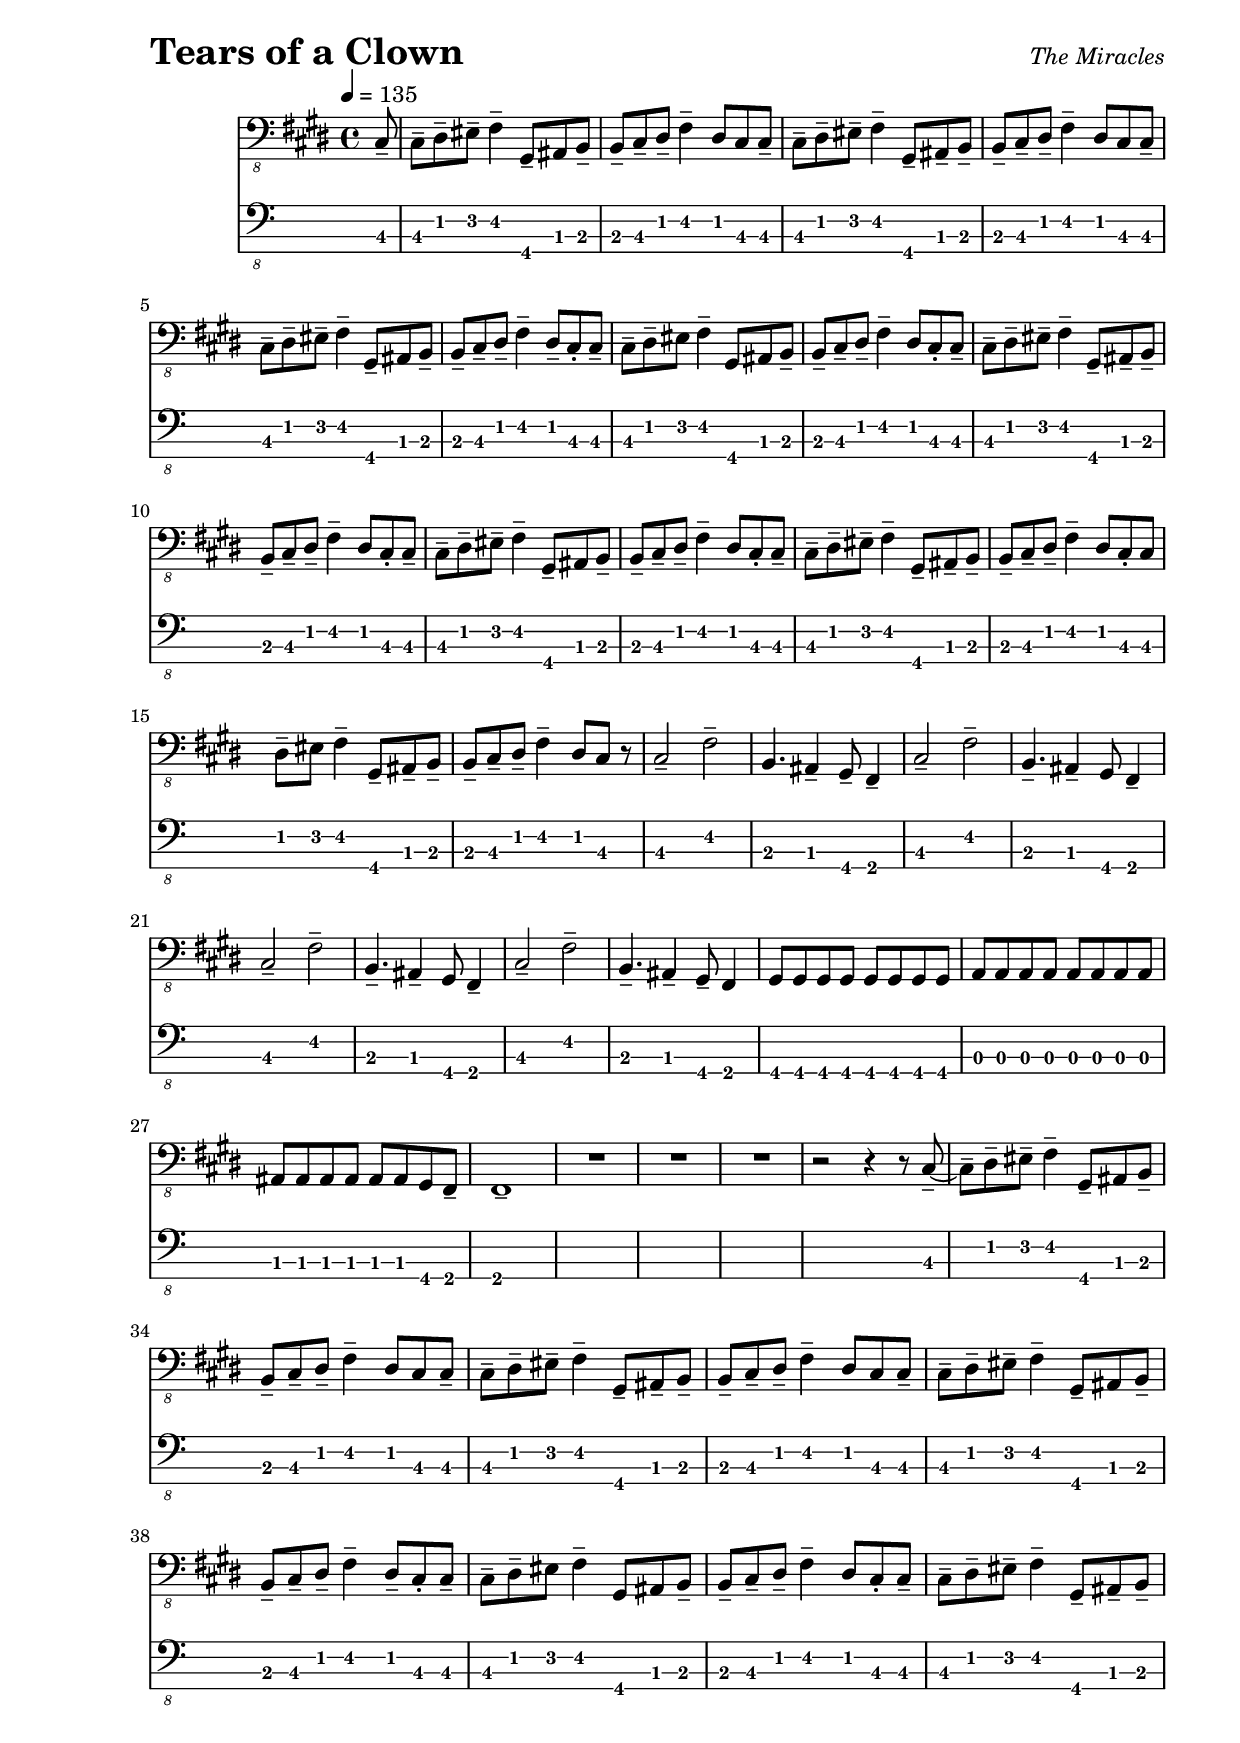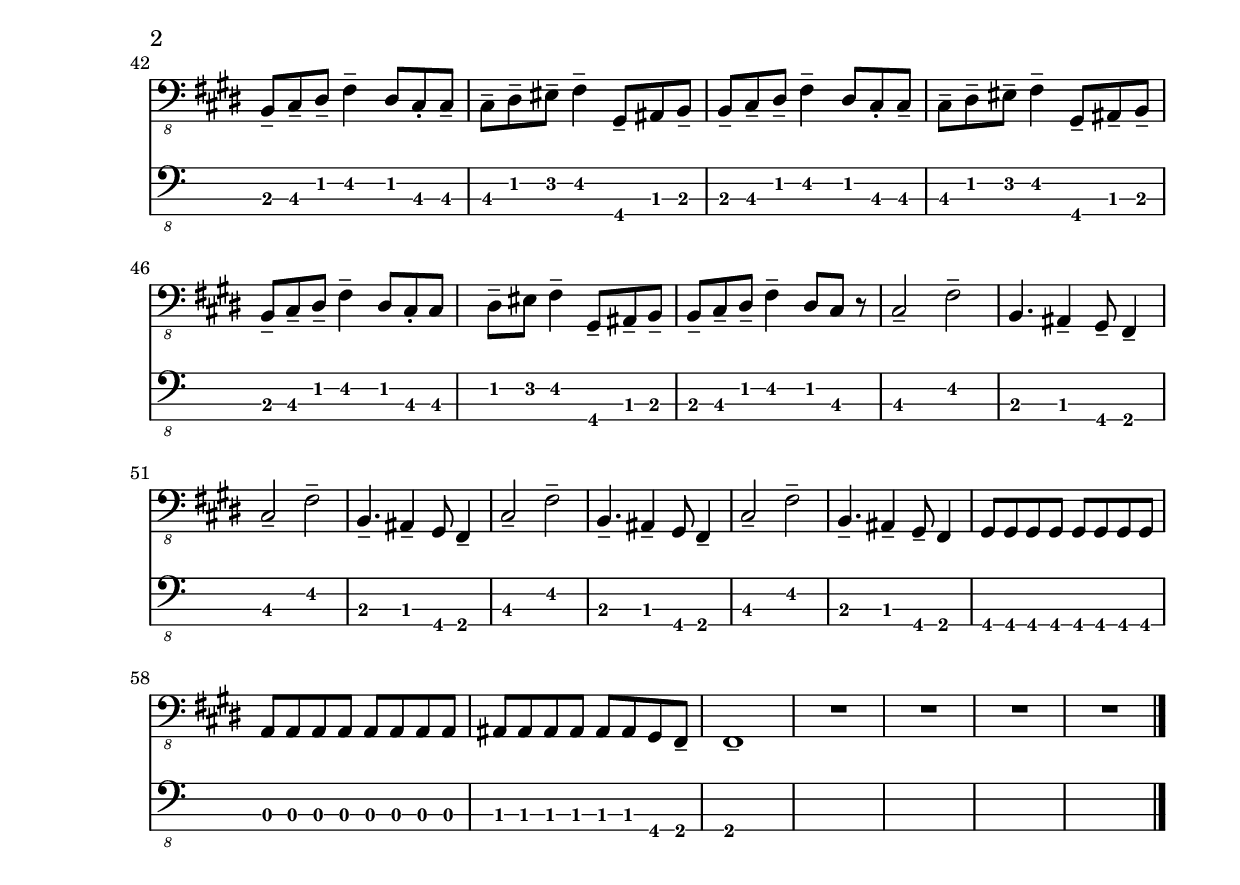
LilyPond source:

% LilyBin

\include "english.ly"

\version "2.18.0"

\header {
  piece = \markup { \fontsize #4 \bold "Tears of a Clown" }
  opus = \markup { \italic "The Miracles" }
}

\paper { 
  left-margin = 1.0\in
  right-margin = 0.5\in
}

my_notes = {
  \clef "bass_8"
  \key cs \minor
  \time 4/4
  \tempo 4 = 135

  \partial 64*8

  %% 5
  cs, 8 -\tenuto  |
  cs, 8 -\tenuto ds, -\tenuto es, -\tenuto fs, 4 -\tenuto gs,, 8 -\tenuto as,, b,, -\tenuto  |
  b,, 8 -\tenuto cs, -\tenuto ds, -\tenuto fs, 4 -\tenuto ds, 8 cs, cs, -\tenuto  |
  cs, 8 -\tenuto ds, -\tenuto es, -\tenuto fs, 4 -\tenuto gs,, 8 -\tenuto as,, -\tenuto b,, -\tenuto  |
  b,, 8 -\tenuto cs, -\tenuto ds, -\tenuto fs, 4 -\tenuto ds, 8 cs, cs, -\tenuto  |
  %% 10
  cs, 8 -\tenuto ds, -\tenuto es, -\tenuto fs, 4 -\tenuto gs,, 8 -\tenuto as,, b,, -\tenuto  |
  b,, 8 -\tenuto cs, -\tenuto ds, -\tenuto fs, 4 -\tenuto ds, 8 -\tenuto cs, -\staccato cs, -\tenuto  |
  cs, 8 -\tenuto ds, -\tenuto es, fs, 4 -\tenuto gs,, 8 as,, b,, -\tenuto  |
  b,, 8 -\tenuto cs, -\tenuto ds, -\tenuto fs, 4 -\tenuto ds, 8 cs, -\staccato cs, -\tenuto  |
  cs, 8 -\tenuto ds, -\tenuto es, -\tenuto fs, 4 -\tenuto gs,, 8 -\tenuto as,, -\tenuto b,, -\tenuto  |
  %% 15
  b,, 8 -\tenuto cs, -\tenuto ds, -\tenuto fs, 4 -\tenuto ds, 8 cs, -\staccato cs, -\tenuto  |
  cs, 8 -\tenuto ds, -\tenuto es, -\tenuto fs, 4 -\tenuto gs,, 8 -\tenuto as,, b,, -\tenuto  |
  b,, 8 -\tenuto cs, -\tenuto ds, -\tenuto fs, 4 -\tenuto ds, 8 cs, -\staccato cs, -\tenuto  |
  cs, 8 -\tenuto ds, -\tenuto es, -\tenuto fs, 4 -\tenuto gs,, 8 -\tenuto as,, -\tenuto b,, -\tenuto  |
  b,, 8 -\tenuto cs, -\tenuto ds, -\tenuto fs, 4 -\tenuto ds, 8 cs, -\staccato cs, 
  % warning: overlong bar truncated here |
  %% 20
  \skip 8 ds, 8 -\tenuto es, fs, 4 -\tenuto gs,, 8 -\tenuto as,, -\tenuto b,, -\tenuto  |
  b,, 8 -\tenuto cs, -\tenuto ds, -\tenuto fs, 4 -\tenuto ds, 8 cs, r  |
  cs, 2 -\tenuto fs, -\tenuto  |
  b,, 4. as,, 4 -\tenuto gs,, 8 -\tenuto fs,, 4 -\tenuto  |
  cs, 2 -\tenuto fs, -\tenuto  |
  %% 25
  b,, 4. -\tenuto as,, 4 -\tenuto gs,, 8 fs,, 4 -\tenuto  |
  cs, 2 -\tenuto fs, -\tenuto  |
  b,, 4. -\tenuto as,, 4 -\tenuto gs,, 8 fs,, 4 -\tenuto  |
  cs, 2 -\tenuto fs, -\tenuto  |
  b,, 4. -\tenuto as,, 4 -\tenuto gs,, 8 -\tenuto fs,, 4  |
  %% 30
  gs,, 8 gs,, gs,, gs,, gs,, gs,, gs,, gs,,  |
  a,, 8 a,, a,, a,, a,, a,, a,, a,,  |
  as,, 8 as,, as,, as,, as,, as,, gs,, fs,, -\tenuto  |
  fs,, 1 -\tenuto  |
  R1*3  |
  r2 r4 r8 cs, -\tenuto _~  |
  cs, 8 -\tenuto ds, -\tenuto es, -\tenuto fs, 4 -\tenuto gs,, 8 -\tenuto as,, b,, -\tenuto  |
  b,, 8 -\tenuto cs, -\tenuto ds, -\tenuto fs, 4 -\tenuto ds, 8 cs, cs, -\tenuto  |
  %% 40
  cs, 8 -\tenuto ds, -\tenuto es, -\tenuto fs, 4 -\tenuto gs,, 8 -\tenuto as,, -\tenuto b,, -\tenuto  |
  b,, 8 -\tenuto cs, -\tenuto ds, -\tenuto fs, 4 -\tenuto ds, 8 cs, cs, -\tenuto  |
  cs, 8 -\tenuto ds, -\tenuto es, -\tenuto fs, 4 -\tenuto gs,, 8 -\tenuto as,, b,, -\tenuto  |
  b,, 8 -\tenuto cs, -\tenuto ds, -\tenuto fs, 4 -\tenuto ds, 8 -\tenuto cs, -\staccato cs, -\tenuto  |
  cs, 8 -\tenuto ds, -\tenuto es, fs, 4 -\tenuto gs,, 8 as,, b,, -\tenuto  |
  %% 45
  b,, 8 -\tenuto cs, -\tenuto ds, -\tenuto fs, 4 -\tenuto ds, 8 cs, -\staccato cs, -\tenuto  |
  cs, 8 -\tenuto ds, -\tenuto es, -\tenuto fs, 4 -\tenuto gs,, 8 -\tenuto as,, -\tenuto b,, -\tenuto  |
  b,, 8 -\tenuto cs, -\tenuto ds, -\tenuto fs, 4 -\tenuto ds, 8 cs, -\staccato cs, -\tenuto  |
  cs, 8 -\tenuto ds, -\tenuto es, -\tenuto fs, 4 -\tenuto gs,, 8 -\tenuto as,, b,, -\tenuto  |
  b,, 8 -\tenuto cs, -\tenuto ds, -\tenuto fs, 4 -\tenuto ds, 8 cs, -\staccato cs, -\tenuto  |
  %% 50
  cs, 8 -\tenuto ds, -\tenuto es, -\tenuto fs, 4 -\tenuto gs,, 8 -\tenuto as,, -\tenuto b,, -\tenuto  |
  b,, 8 -\tenuto cs, -\tenuto ds, -\tenuto fs, 4 -\tenuto ds, 8 cs, -\staccato cs, 
  % warning: overlong bar truncated here |
  \skip 8 ds, 8 -\tenuto es, fs, 4 -\tenuto gs,, 8 -\tenuto as,, -\tenuto b,, -\tenuto  |
  b,, 8 -\tenuto cs, -\tenuto ds, -\tenuto fs, 4 -\tenuto ds, 8 cs, r  |
  cs, 2 -\tenuto fs, -\tenuto  |
  %% 55
  b,, 4. as,, 4 -\tenuto gs,, 8 -\tenuto fs,, 4 -\tenuto  |
  cs, 2 -\tenuto fs, -\tenuto  |
  b,, 4. -\tenuto as,, 4 -\tenuto gs,, 8 fs,, 4 -\tenuto  |
  cs, 2 -\tenuto fs, -\tenuto  |
  b,, 4. -\tenuto as,, 4 -\tenuto gs,, 8 fs,, 4 -\tenuto  |
  %% 60
  cs, 2 -\tenuto fs, -\tenuto  |
  b,, 4. -\tenuto as,, 4 -\tenuto gs,, 8 -\tenuto fs,, 4  |
  gs,, 8 gs,, gs,, gs,, gs,, gs,, gs,, gs,,  |
  a,, 8 a,, a,, a,, a,, a,, a,, a,,  |
  as,, 8 as,, as,, as,, as,, as,, gs,, fs,, -\tenuto  |
  %% 65
  fs,, 1 -\tenuto  |
  R1*4  |
  \bar "|."
}

my_chords = \chordmode {
  \set majorSevenSymbol = \markup { maj7 }
}

my_music = <<
  \new ChordNames \my_chords
  \new Staff \my_notes
  \new TabStaff
  \with { stringTunings = #bass-tuning } 
  { 
    %%\set TabStaff.minimumFret = #3
    %%\set TabStaff.restrainOpenStrings = ##t
    \my_notes
  }
>>
  
\score {
  \my_music
  \layout {
    \context {
      \Score
    }
  }
}

\score {
  \unfoldRepeats
  \my_music
  \midi {}
}

